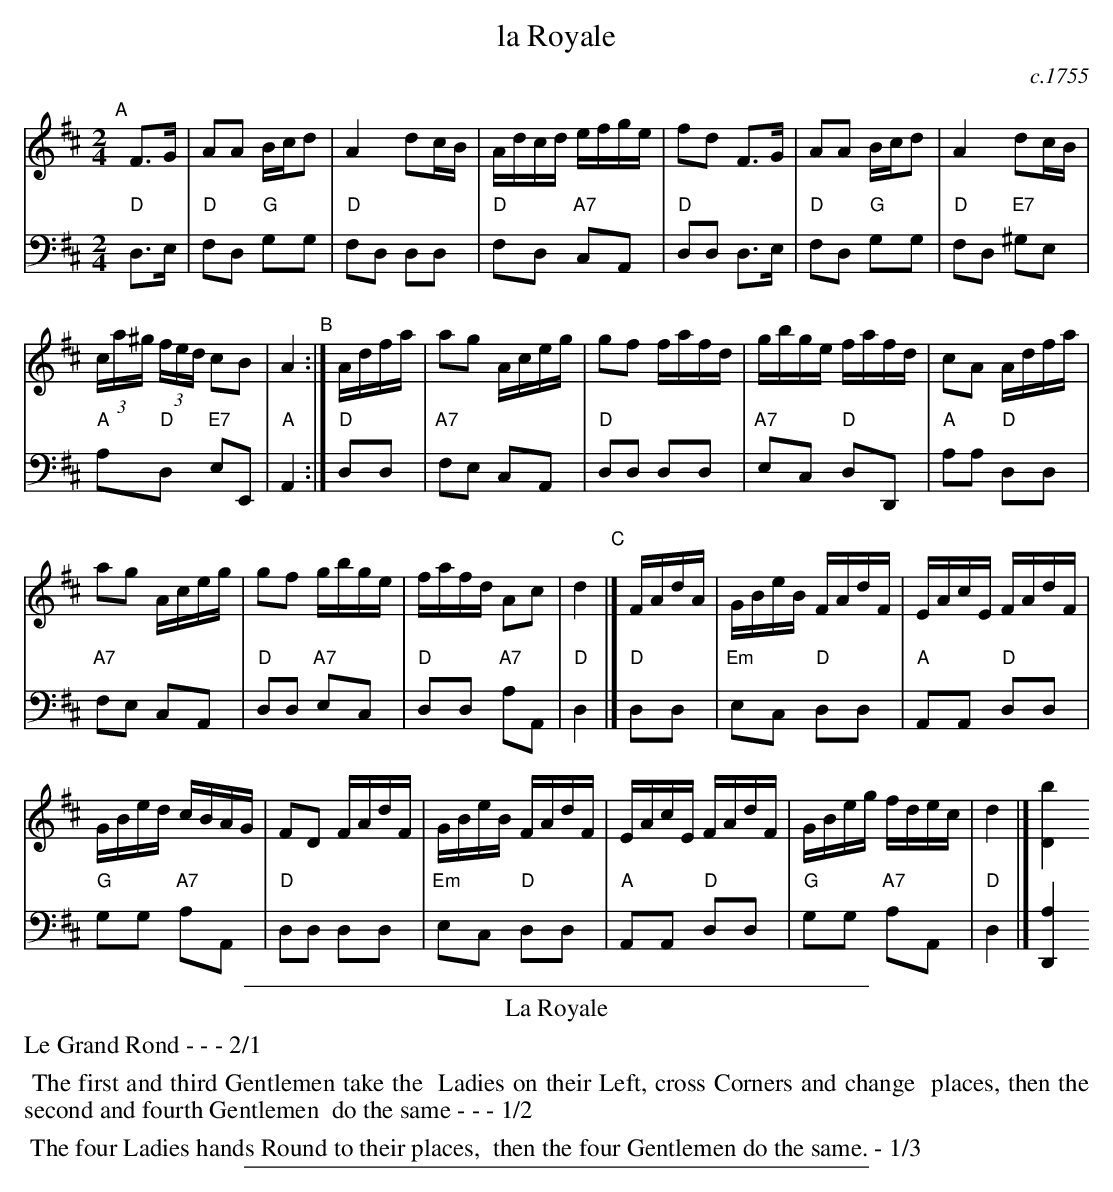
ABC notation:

X:1
T: la Royale
O: c.1755
M: 2/4
L: 1/16
K: D
V: 1
"A"[|]\
F3G |\
A2A2 Bcd2 | A4 d2cB |\
Adcd efge | f2d2 F3G |\
A2A2 Bcd2 | A4 d2cB |
(3ca^g (3fed c2B2 | A4 "B":|\
Adfa |\
a2g2 Aceg | g2f2 fafd |\
gbge fafd | c2A2 Adfa |
a2g2 Aceg | g2f2 gbge |\
fafd A2c2 | d4 "C"|]\
FAdA |\
GBeB FAdF | EAcE FAdF |
GBed cBAG | F2D2 FAdF |\
GBeB FAdF | EAcE FAdF |\
GBeg fdec | d4 |] [b4D4]
V: 2 clef=bass middle=d
"D"d3e | "D"f2d2 "G"g2g2 | "D"f2d2 d2d2 | "D"f2d2 "A7"c2A2 | "D"d2d2 d3e | "D"f2d2 "G"g2g2 |
"D"f2d2 "E7"^g2e2 | "A"a2"D"d2 "E7"e2E2 | "A"A4 :| "D"d2d2 | "A7"f2e2 c2A2 | "D"d2d2 d2d2 |
"A7"e2c2 "D"d2D2 | "A"a2a2 "D"d2d2 | "A7"f2e2 c2A2 | "D"d2d2 "A7"e2c2 | "D"d2d2 "A7"a2A2 |
"D"d4 |] "D"d2d2 | "Em"e2c2 "D"d2d2 | "A"A2A2 "D"d2d2 | "G"g2g2 "A7"a2A2 |
"D"d2d2 d2d2 | "Em"e2c2 "D"d2d2 | "A"A2A2 "D"d2d2 | "G"g2g2 "A7"a2A2 | "D"d4 |] [a4D4]
